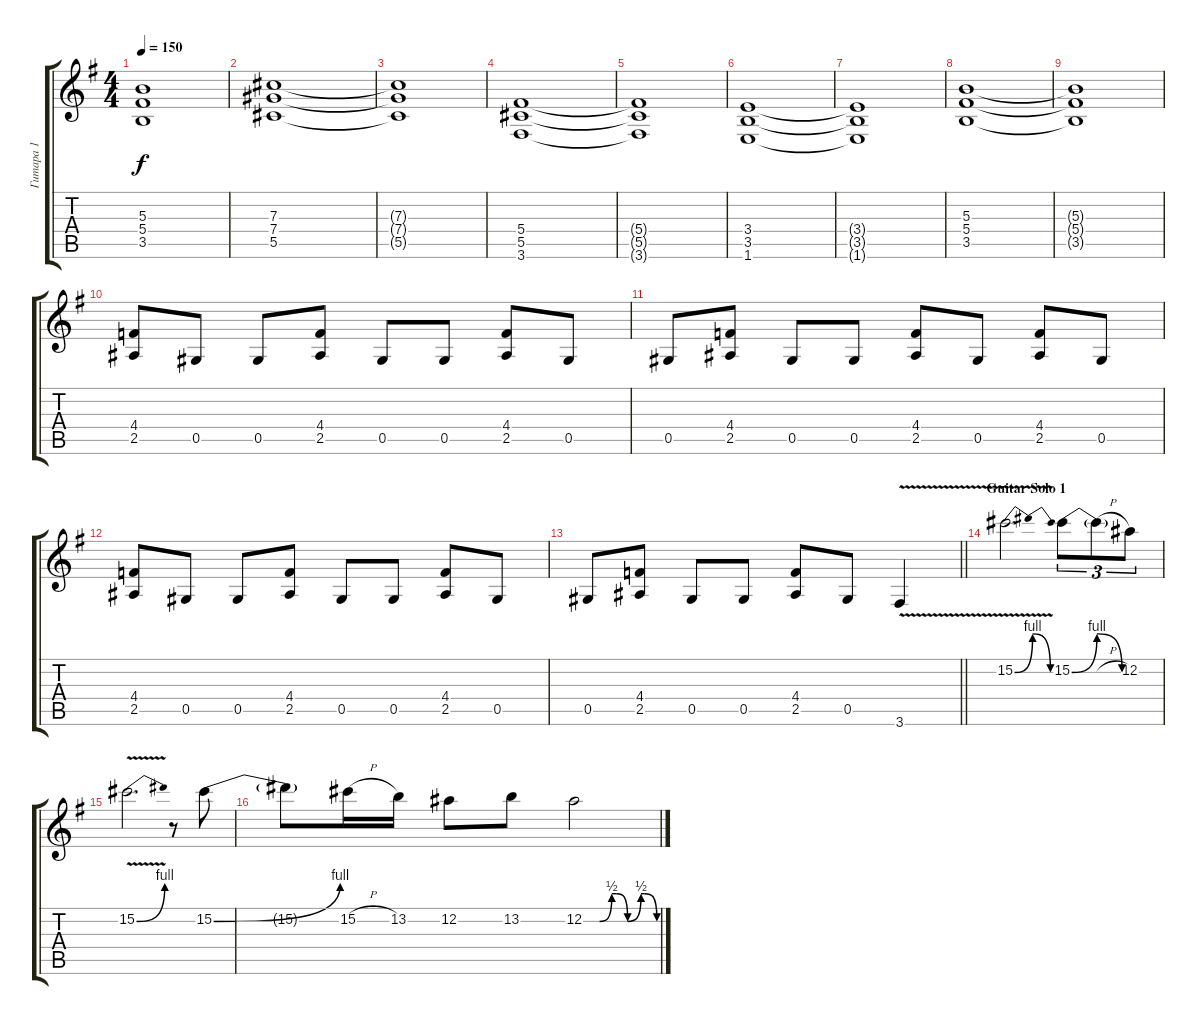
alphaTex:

\track ("Гитара 1" "Гитара 1") {instrument distortionguitar}
\staff {score tabs}
\tuning (Eb4 Bb3 Gb3 Db3 Ab2 Eb2) {hide}
\ts (4 4)
\tempo 150
\clef g2
\ks eminor
(5.3{t} 5.4{t} 3.5{t}).1{dy f} |
(7.3 7.4 5.5).1 |
(7.3{t} 7.4{t} 5.5{t}).1 |
(5.4 5.5 3.6).1 |
(5.4{t} 5.5{t} 3.6{t}).1 |
(3.4 3.5 1.6).1 |
(3.4{t} 3.5{t} 1.6{t}).1 |
(5.3 5.4 3.5).1 |
(5.3{t} 5.4{t} 3.5{t}).1 |
(4.4 2.5).8 0.5.8 0.5.8 (4.4 2.5).8 0.5.8 0.5.8 (4.4 2.5).8 0.5.8 |
0.5.8 (4.4 2.5).8 0.5.8 0.5.8 (4.4 2.5).8 0.5.8 (4.4 2.5).8 0.5.8 |
(4.4 2.5).8 0.5.8 0.5.8 (4.4 2.5).8 0.5.8 0.5.8 (4.4 2.5).8 0.5.8 |
\barLineRight lightlight
0.5.8 (4.4 2.5).8 0.5.8 0.5.8 (4.4 2.5).8 0.5.8 3.6{v}.4 |
\section ("" "Guitar Solo 1")
15.2{be (bendrelease 0 0 15 4 49 4 60 0) v}.2{d} 15.2{be (bendrelease 0 0 18 4 39 4 60 0)}.8{tu (3 2)} 15.2{h t}.8{tu (3 2)} 12.2.8{tu (3 2)} |
15.2{be (bend 0 0 60 4) v}.2{d} r.8 15.2{be (bend 0 0 60 4)}.8 |
15.2{t}.8 15.2{h}.16 13.2.16 12.2.8 13.2.8 12.2{be (custom 0 0 13 0 23 2 27 2 36 0 47 2 50 2 60 0)}.2
